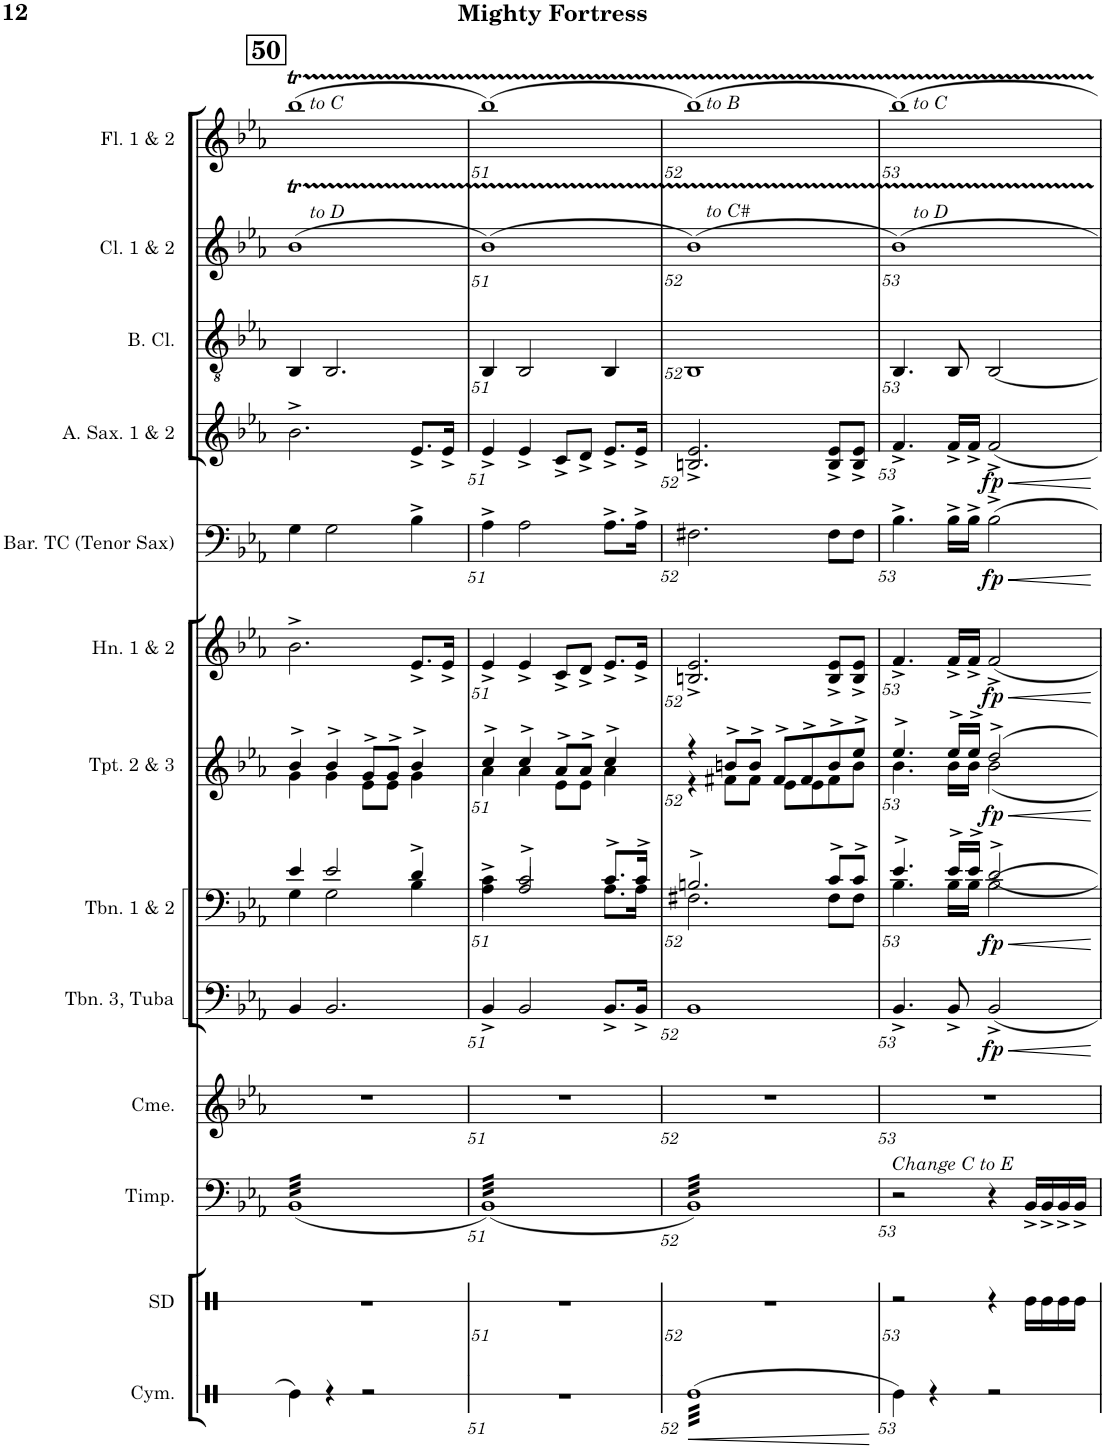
**kern	**kern	**kern	**kern	**kern	**dynam	**kern	**dynam	**kern	**dynam	**kern	**dynam	**kern	**dynam	**kern	**dynam	**kern	**kern	**kern
*part13	*part12	*part11	*part10	*part9	*part9	*part8	*part8	*part7	*part7	*part6	*part6	*part5	*part5	*part4	*part4	*part3	*part2	*part1
*staff13	*staff12	*staff11	*staff10	*staff9	*staff9	*staff8	*staff8	*staff7	*staff7	*staff6	*staff6	*staff5	*staff5	*staff4	*staff4	*staff3	*staff2	*staff1
*I"Aux Percussion	*I"Snare Drum	*I"Timpani	*I"Chimes	*I"Trombone 3, Tuba	*	*I"Trombone 1 &amp; 2	*	*I"Trumpet 2 &amp; 3	*	*I"Horn 1 &amp; 2	*	*I"Baritone TC (Tenor Sax)	*	*I"Alto Saxophone 1 &amp; 2	*	*I"Bass Clarinet	*I"Clarinet 1 &amp; 2	*I"Flute 1 &amp; 2
*I'Aux Perc	*I'SD	*I'Timp.	*I'Cme.	*I'Tbn. 3, Tuba	*	*I'Tbn. 1 &amp; 2	*	*I'Tpt. 2 &amp; 3	*	*I'Hn. 1 &amp; 2	*	*I'Bar. TC (Tenor Sax)	*	*I'A. Sax. 1 &amp; 2	*	*I'B. Cl.	*I'Cl. 1 &amp; 2	*I'Fl. 1 &amp; 2
!!LO:PB:g=z
*clefX	*clefX	*clefF4	*clefG2	*clefF4	*	*clefF4	*	*clefG2	*	*clefG2	*	*clefF4	*	*clefG2	*	*clefGv2	*clefG2	*clefG2
*	*	*	*	*	*	*	*	*Trd1c2	*	*Trd4c7	*	*Trd4c7	*	*Trd5c9	*	*Trd8c14	*Trd1c2	*
*k[]	*k[]	*k[b-e-a-]	*k[b-e-a-]	*k[b-e-a-]	*	*k[b-e-a-]	*	*k[b-e-a-]	*	*k[b-e-a-]	*	*k[b-e-a-]	*	*k[b-e-a-]	*	*k[b-e-a-]	*k[b-e-a-]	*k[b-e-a-]
*M4/4	*M4/4	*M4/4	*M4/4	*M4/4	*	*M4/4	*	*M4/4	*	*M4/4	*	*M4/4	*	*M4/4	*	*M4/4	*M4/4	*M4/4
!!LO:REH:place=s1:a:B:cj:fs=14:t=50
=50	=50	=50	=50	=50	=50	=50	=50	=50	=50	=50	=50	=50	=50	=50	=50	=50	=50	=50
*	*	*	*	*	*	*^	*	*^	*	*	*	*	*	*	*	*	*	*
!	!	!	!	!	!	!	!	!	!	!	!	!	!	!	!	!	!	!	!	!LO:TX:a:i:t=to C
!	!	!	!	!	!	!	!	!	!	!	!	!	!	!	!	!	!	!	!LO:TX:a:i:t=to D	!
*	*	*tremolo	*	*	*	*	*	*	*	*	*	*	*	*	*	*	*	*	*	*
4Re\	1r	(32BB-LLL	1r	4BB-/	.	4G\	4e-/	.	4b-^/	4g\	.	2.b-^\	.	4G\	.	2.b-^\	.	4BB-/	(1b-T	(1bb-T
.	.	(32BB-	.	.	.	.	.	.	.	.	.	.	.	.	.	.	.	.	.	.
.	.	(32BB-	.	.	.	.	.	.	.	.	.	.	.	.	.	.	.	.	.	.
.	.	(32BB-	.	.	.	.	.	.	.	.	.	.	.	.	.	.	.	.	.	.
.	.	(32BB-	.	.	.	.	.	.	.	.	.	.	.	.	.	.	.	.	.	.
.	.	(32BB-	.	.	.	.	.	.	.	.	.	.	.	.	.	.	.	.	.	.
.	.	(32BB-	.	.	.	.	.	.	.	.	.	.	.	.	.	.	.	.	.	.
.	.	(32BB-	.	.	.	.	.	.	.	.	.	.	.	.	.	.	.	.	.	.
4r	.	(32BB-	.	2.BB-/	.	2G\	2e-/	.	4b-^/	4g\	.	.	.	2G\	.	.	.	2.BB-/	.	.
.	.	(32BB-	.	.	.	.	.	.	.	.	.	.	.	.	.	.	.	.	.	.
.	.	(32BB-	.	.	.	.	.	.	.	.	.	.	.	.	.	.	.	.	.	.
.	.	(32BB-	.	.	.	.	.	.	.	.	.	.	.	.	.	.	.	.	.	.
.	.	(32BB-	.	.	.	.	.	.	.	.	.	.	.	.	.	.	.	.	.	.
.	.	(32BB-	.	.	.	.	.	.	.	.	.	.	.	.	.	.	.	.	.	.
.	.	(32BB-	.	.	.	.	.	.	.	.	.	.	.	.	.	.	.	.	.	.
.	.	(32BB-	.	.	.	.	.	.	.	.	.	.	.	.	.	.	.	.	.	.
2r	.	(32BB-	.	.	.	.	.	.	8g^/L	8e-\L	.	.	.	.	.	.	.	.	.	.
.	.	(32BB-	.	.	.	.	.	.	.	.	.	.	.	.	.	.	.	.	.	.
.	.	(32BB-	.	.	.	.	.	.	.	.	.	.	.	.	.	.	.	.	.	.
.	.	(32BB-	.	.	.	.	.	.	.	.	.	.	.	.	.	.	.	.	.	.
.	.	(32BB-	.	.	.	.	.	.	8g^/J	8e-\J	.	.	.	.	.	.	.	.	.	.
.	.	(32BB-	.	.	.	.	.	.	.	.	.	.	.	.	.	.	.	.	.	.
.	.	(32BB-	.	.	.	.	.	.	.	.	.	.	.	.	.	.	.	.	.	.
.	.	(32BB-	.	.	.	.	.	.	.	.	.	.	.	.	.	.	.	.	.	.
.	.	(32BB-	.	.	.	4B-^>\	4d/	.	4b-^/	4g\	.	8.e-^/L	.	4B-^\	.	8.e-^/L	.	.	.	.
.	.	(32BB-	.	.	.	.	.	.	.	.	.	.	.	.	.	.	.	.	.	.
.	.	(32BB-	.	.	.	.	.	.	.	.	.	.	.	.	.	.	.	.	.	.
.	.	(32BB-	.	.	.	.	.	.	.	.	.	.	.	.	.	.	.	.	.	.
.	.	(32BB-	.	.	.	.	.	.	.	.	.	.	.	.	.	.	.	.	.	.
.	.	(32BB-	.	.	.	.	.	.	.	.	.	.	.	.	.	.	.	.	.	.
.	.	(32BB-	.	.	.	.	.	.	.	.	.	16e-^/Jk	.	.	.	16e-^/Jk	.	.	.	.
.	.	(32BB-JJJ	.	.	.	.	.	.	.	.	.	.	.	.	.	.	.	.	.	.
=51	=51	=51	=51	=51	=51	=51	=51	=51	=51	=51	=51	=51	=51	=51	=51	=51	=51	=51	=51	=51
1r	1r	(32BB-)LLL	1r	4BB-^/	.	4A-^>\	4c\	.	4cc^/	4a-\	.	4e-^/	.	4A-^\	.	4e-^/	.	4BB-/	(1b-)	(1bb-)
.	.	(32BB-)	.	.	.	.	.	.	.	.	.	.	.	.	.	.	.	.	.	.
.	.	(32BB-)	.	.	.	.	.	.	.	.	.	.	.	.	.	.	.	.	.	.
.	.	(32BB-)	.	.	.	.	.	.	.	.	.	.	.	.	.	.	.	.	.	.
.	.	(32BB-)	.	.	.	.	.	.	.	.	.	.	.	.	.	.	.	.	.	.
.	.	(32BB-)	.	.	.	.	.	.	.	.	.	.	.	.	.	.	.	.	.	.
.	.	(32BB-)	.	.	.	.	.	.	.	.	.	.	.	.	.	.	.	.	.	.
.	.	(32BB-)	.	.	.	.	.	.	.	.	.	.	.	.	.	.	.	.	.	.
.	.	(32BB-)	.	2BB-/	.	2A-/	2c^>/	.	4cc^/	4a-\	.	4e-^/	.	2A-\	.	4e-^/	.	2BB-/	.	.
.	.	(32BB-)	.	.	.	.	.	.	.	.	.	.	.	.	.	.	.	.	.	.
.	.	(32BB-)	.	.	.	.	.	.	.	.	.	.	.	.	.	.	.	.	.	.
.	.	(32BB-)	.	.	.	.	.	.	.	.	.	.	.	.	.	.	.	.	.	.
.	.	(32BB-)	.	.	.	.	.	.	.	.	.	.	.	.	.	.	.	.	.	.
.	.	(32BB-)	.	.	.	.	.	.	.	.	.	.	.	.	.	.	.	.	.	.
.	.	(32BB-)	.	.	.	.	.	.	.	.	.	.	.	.	.	.	.	.	.	.
.	.	(32BB-)	.	.	.	.	.	.	.	.	.	.	.	.	.	.	.	.	.	.
.	.	(32BB-)	.	.	.	.	.	.	8a-^/L	8e-\L	.	8c^/L	.	.	.	8c^/L	.	.	.	.
.	.	(32BB-)	.	.	.	.	.	.	.	.	.	.	.	.	.	.	.	.	.	.
.	.	(32BB-)	.	.	.	.	.	.	.	.	.	.	.	.	.	.	.	.	.	.
.	.	(32BB-)	.	.	.	.	.	.	.	.	.	.	.	.	.	.	.	.	.	.
.	.	(32BB-)	.	.	.	.	.	.	8a-^/J	8e-\J	.	8d^/J	.	.	.	8d^/J	.	.	.	.
.	.	(32BB-)	.	.	.	.	.	.	.	.	.	.	.	.	.	.	.	.	.	.
.	.	(32BB-)	.	.	.	.	.	.	.	.	.	.	.	.	.	.	.	.	.	.
.	.	(32BB-)	.	.	.	.	.	.	.	.	.	.	.	.	.	.	.	.	.	.
.	.	(32BB-)	.	8.BB-^/L	.	8.A-\L	8.c^>/L	.	4cc^/	4a-\	.	8.e-^/L	.	8.A-^\L	.	8.e-^/L	.	4BB-/	.	.
.	.	(32BB-)	.	.	.	.	.	.	.	.	.	.	.	.	.	.	.	.	.	.
.	.	(32BB-)	.	.	.	.	.	.	.	.	.	.	.	.	.	.	.	.	.	.
.	.	(32BB-)	.	.	.	.	.	.	.	.	.	.	.	.	.	.	.	.	.	.
.	.	(32BB-)	.	.	.	.	.	.	.	.	.	.	.	.	.	.	.	.	.	.
.	.	(32BB-)	.	.	.	.	.	.	.	.	.	.	.	.	.	.	.	.	.	.
.	.	(32BB-)	.	16BB-^/Jk	.	16A-\Jk	16c^>/Jk	.	.	.	.	16e-^/Jk	.	16A-^\Jk	.	16e-^/Jk	.	.	.	.
.	.	(32BB-)JJJ	.	.	.	.	.	.	.	.	.	.	.	.	.	.	.	.	.	.
=52	=52	=52	=52	=52	=52	=52	=52	=52	=52	=52	=52	=52	=52	=52	=52	=52	=52	=52	=52	=52
!	!	!	!	!	!	!	!	!	!	!	!	!	!	!	!	!	!	!	!	!LO:TX:a:i:t=to B
!	!	!	!	!	!	!	!	!	!	!	!	!	!	!	!	!	!	!	!LO:TX:a:i:t=to C#	!
*tremolo	*	*	*	*	*	*	*	*	*	*	*	*	*	*	*	*	*	*	*	*
(32ReLLL	1r	32BB-)LLL	1r	1BB-	.	2.F#X\	2.Bn^>/	.	4r	4r	.	2.Bn/^ 2.e-/^	.	2.F#X\	.	2.Bn/^ 2.e-/^	.	1BB-	(1b-)	(1bb-)
(32Re	.	32BB-)	.	.	.	.	.	.	.	.	.	.	.	.	.	.	.	.	.	.
(32Re	.	32BB-)	.	.	.	.	.	.	.	.	.	.	.	.	.	.	.	.	.	.
(32Re	.	32BB-)	.	.	.	.	.	.	.	.	.	.	.	.	.	.	.	.	.	.
(32Re	.	32BB-)	.	.	.	.	.	.	.	.	.	.	.	.	.	.	.	.	.	.
(32Re	.	32BB-)	.	.	.	.	.	.	.	.	.	.	.	.	.	.	.	.	.	.
(32Re	.	32BB-)	.	.	.	.	.	.	.	.	.	.	.	.	.	.	.	.	.	.
(32Re	.	32BB-)	.	.	.	.	.	.	.	.	.	.	.	.	.	.	.	.	.	.
(32Re	.	32BB-)	.	.	.	.	.	.	8bn^/L	8f#X\L	.	.	.	.	.	.	.	.	.	.
(32Re	.	32BB-)	.	.	.	.	.	.	.	.	.	.	.	.	.	.	.	.	.	.
(32Re	.	32BB-)	.	.	.	.	.	.	.	.	.	.	.	.	.	.	.	.	.	.
(32Re	.	32BB-)	.	.	.	.	.	.	.	.	.	.	.	.	.	.	.	.	.	.
(32Re	.	32BB-)	.	.	.	.	.	.	8b^/J	8f#\J	.	.	.	.	.	.	.	.	.	.
(32Re	.	32BB-)	.	.	.	.	.	.	.	.	.	.	.	.	.	.	.	.	.	.
(32Re	.	32BB-)	.	.	.	.	.	.	.	.	.	.	.	.	.	.	.	.	.	.
(32Re	.	32BB-)	.	.	.	.	.	.	.	.	.	.	.	.	.	.	.	.	.	.
(32Re	.	32BB-)	.	.	.	.	.	.	8f#^/L	8e-\L	.	.	.	.	.	.	.	.	.	.
(32Re	.	32BB-)	.	.	.	.	.	.	.	.	.	.	.	.	.	.	.	.	.	.
(32Re	.	32BB-)	.	.	.	.	.	.	.	.	.	.	.	.	.	.	.	.	.	.
(32Re	.	32BB-)	.	.	.	.	.	.	.	.	.	.	.	.	.	.	.	.	.	.
(32Re	.	32BB-)	.	.	.	.	.	.	8f#^/	8e-\	.	.	.	.	.	.	.	.	.	.
(32Re	.	32BB-)	.	.	.	.	.	.	.	.	.	.	.	.	.	.	.	.	.	.
(32Re	.	32BB-)	.	.	.	.	.	.	.	.	.	.	.	.	.	.	.	.	.	.
(32Re	.	32BB-)	.	.	.	.	.	.	.	.	.	.	.	.	.	.	.	.	.	.
(32Re	.	32BB-)	.	.	.	8F#\L	8c^>/L	.	8b^/	8f#\	.	8B/^ 8e-/^L	.	8F#\L	.	8B/^ 8e-/^L	.	.	.	.
(32Re	.	32BB-)	.	.	.	.	.	.	.	.	.	.	.	.	.	.	.	.	.	.
(32Re	.	32BB-)	.	.	.	.	.	.	.	.	.	.	.	.	.	.	.	.	.	.
(32Re	.	32BB-)	.	.	.	.	.	.	.	.	.	.	.	.	.	.	.	.	.	.
(32Re	.	32BB-)	.	.	.	8F#\J	8c^>/J	.	8ee-^/J	8b\J	.	8B/^ 8e-/^J	.	8F#\J	.	8B/^ 8e-/^J	.	.	.	.
(32Re	.	32BB-)	.	.	.	.	.	.	.	.	.	.	.	.	.	.	.	.	.	.
(32Re	.	32BB-)	.	.	.	.	.	.	.	.	.	.	.	.	.	.	.	.	.	.
(32ReJJJ	.	32BB-)JJJ	.	.	.	.	.	.	.	.	.	.	.	.	.	.	.	.	.	.
*	*	*Xtremolo	*	*	*	*	*	*	*	*	*	*	*	*	*	*	*	*	*	*
*Xtremolo	*	*	*	*	*	*	*	*	*	*	*	*	*	*	*	*	*	*	*	*
=53	=53	=53	=53	=53	=53	=53	=53	=53	=53	=53	=53	=53	=53	=53	=53	=53	=53	=53	=53	=53
!	!	!	!	!	!	!	!	!	!	!	!	!	!	!	!	!	!	!	!	!LO:TX:a:i:t=to C
!	!	!	!	!	!	!	!	!	!	!	!	!	!	!	!	!	!	!	!LO:TX:a:i:t=to D	!
!	!	!LO:TX:a:i:t=Change C to E	!	!	!	!	!	!	!	!	!	!	!	!	!	!	!	!	!	!
4Re\)	2r	2r	1r	4.BB-^/	.	4.B-\	4.e-^>/	.	4.ee-^/	4.b-\	.	4.f^/	.	4.B-^\	.	4.f^/	.	4.BB-/	1b-)	1bb-)
4r	.	.	.	.	.	.	.	.	.	.	.	.	.	.	.	.	.	.	.	.
.	.	.	.	8BB-^/	.	16B-\LL	16e-^>/LL	.	16ee-^/LL	16b-\LL	.	16f^/LL	.	16B-^\LL	.	16f^/LL	.	8BB-/	.	.
.	.	.	.	.	.	16B-\JJ	16e-^>/JJ	.	16ee-^/JJ	16b-\JJ	.	16f^/JJ	.	16B-^\JJ	.	16f^/JJ	.	.	.	.
!	!	!	!	!	!LO:HP:b	!	!	!LO:HP:b	!	!	!LO:HP:b	!	!LO:HP:b	!	!LO:HP:b	!	!LO:HP:b	!	!	!
!	!	!	!	!	!LO:DY:n=1:b	!	!	!LO:DY:n=1:b	!	!	!LO:DY:n=1:b	!	!LO:DY:n=1:b	!	!LO:DY:n=1:b	!	!LO:DY:n=1:b	!	!	!
2r	4r	4r	.	2BB-^/	< fp	2B-\	2d^>/	< fp	2dd^/	2b-\	< fp	2f^/	< fp	2B-^\	< fp	2f^/	< fp	[2BB-/	.	.
.	16Re\LL	16BB-^/LL	.	.	.	.	.	.	.	.	.	.	.	.	.	.	.	.	.	.
.	16Re\	16BB-^/	.	.	.	.	.	.	.	.	.	.	.	.	.	.	.	.	.	.
.	16Re\	16BB-^/	.	.	.	.	.	.	.	.	.	.	.	.	.	.	.	.	.	.
.	16Re\JJ	16BB-^/JJ	.	.	.	.	.	.	.	.	.	.	.	.	.	.	.	.	.	.
*	*	*	*	*	*	*v	*v	*	*	*	*	*	*	*	*	*	*	*	*	*
*	*	*	*	*	*	*	*	*v	*v	*	*	*	*	*	*	*	*	*	*
.	.	.	.	.	[	.	[	.	[	.	[	.	[	.	[	.	.	.
=	=	=	=	=	=	=	=	=	=	=	=	=	=	=	=	=	=	=
*-	*-	*-	*-	*-	*-	*-	*-	*-	*-	*-	*-	*-	*-	*-	*-	*-	*-	*-
